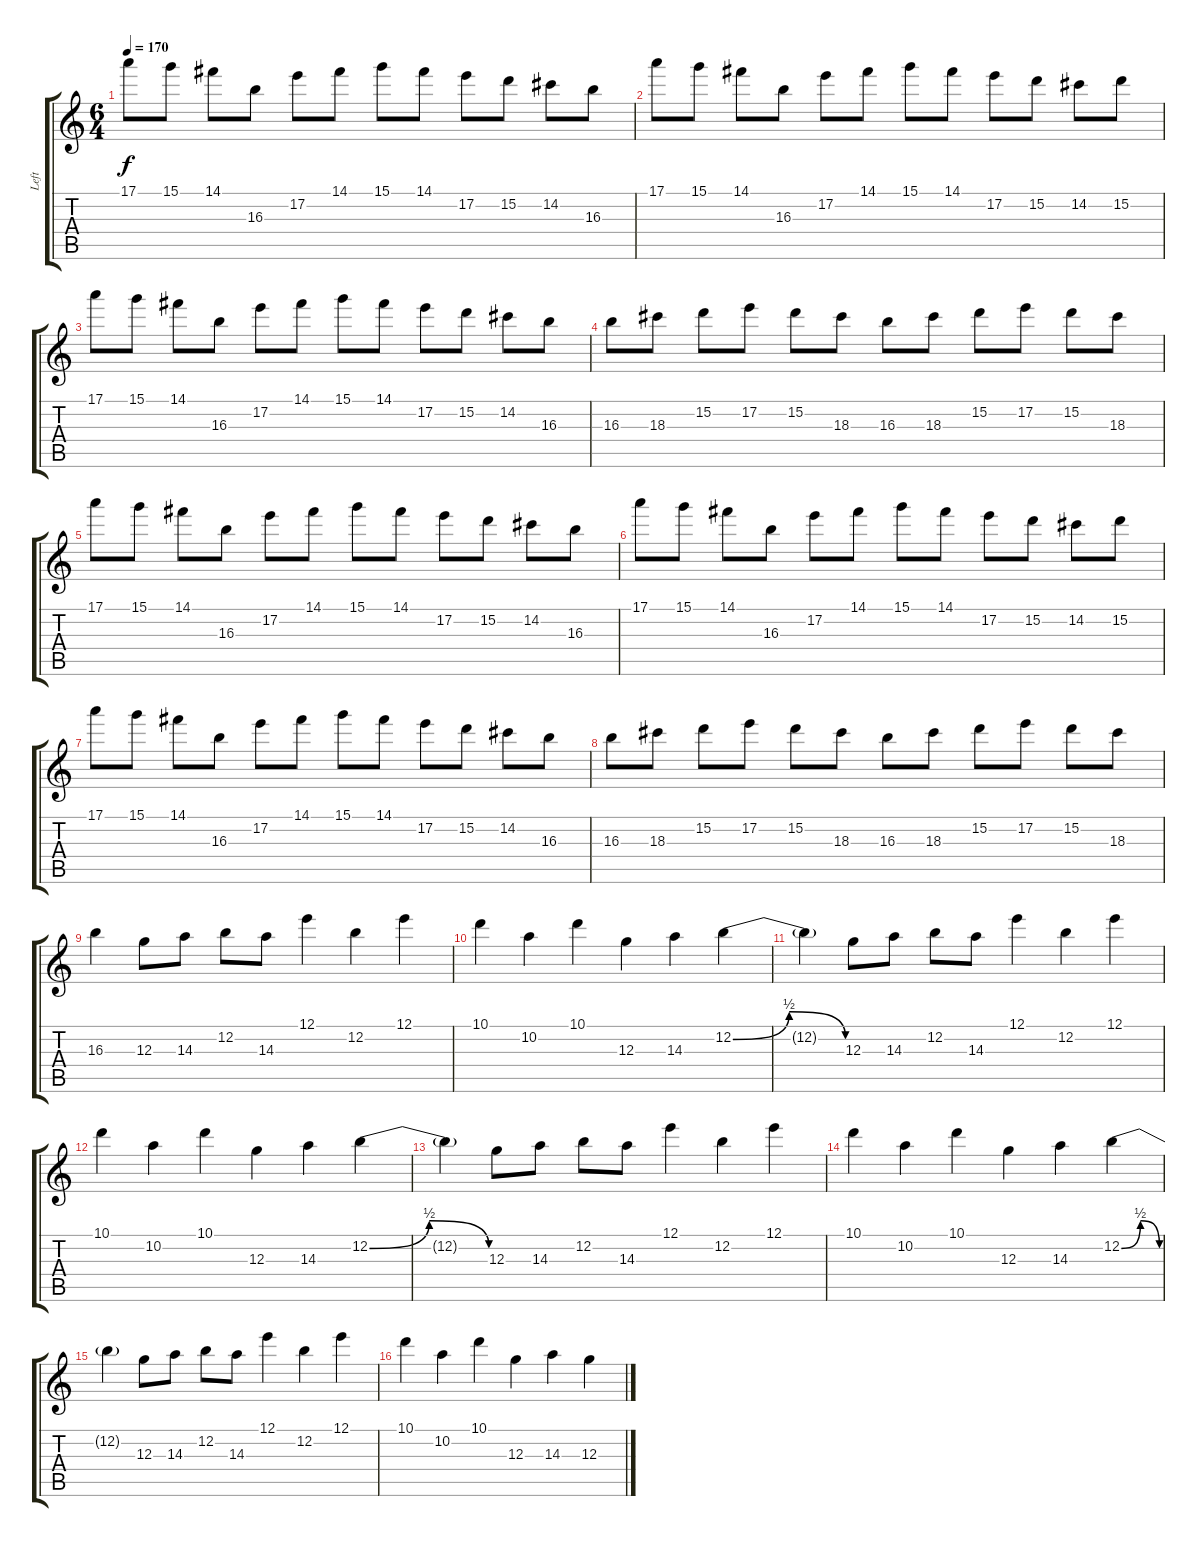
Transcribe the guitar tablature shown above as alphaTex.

\track ("Left" "Left") {instrument electricguitarjazz}
\staff {score tabs}
\tuning (E4 B3 G3 D3 A2 E2) {hide}
\ts (6 4)
\tempo 170
\clef g2
\ks c
17.1.8{dy f} 15.1.8 14.1.8 16.3.8 17.2.8 14.1.8 15.1.8 14.1.8 17.2.8 15.2.8 14.2.8 16.3.8 |
17.1.8 15.1.8 14.1.8 16.3.8 17.2.8 14.1.8 15.1.8 14.1.8 17.2.8 15.2.8 14.2.8 15.2.8 |
17.1.8 15.1.8 14.1.8 16.3.8 17.2.8 14.1.8 15.1.8 14.1.8 17.2.8 15.2.8 14.2.8 16.3.8 |
16.3.8 18.3.8 15.2.8 17.2.8 15.2.8 18.3.8 16.3.8 18.3.8 15.2.8 17.2.8 15.2.8 18.3.8 |
17.1.8 15.1.8 14.1.8 16.3.8 17.2.8 14.1.8 15.1.8 14.1.8 17.2.8 15.2.8 14.2.8 16.3.8 |
17.1.8 15.1.8 14.1.8 16.3.8 17.2.8 14.1.8 15.1.8 14.1.8 17.2.8 15.2.8 14.2.8 15.2.8 |
17.1.8 15.1.8 14.1.8 16.3.8 17.2.8 14.1.8 15.1.8 14.1.8 17.2.8 15.2.8 14.2.8 16.3.8 |
16.3.8 18.3.8 15.2.8 17.2.8 15.2.8 18.3.8 16.3.8 18.3.8 15.2.8 17.2.8 15.2.8 18.3.8 |
16.3.4 12.3.8 14.3.8 12.2.8 14.3.8 12.1.4 12.2.4 12.1.4 |
10.1.4 10.2.4 10.1.4 12.3.4 14.3.4 12.2{be (bendrelease 0 0 30 2 30 2 60 0)}.4 |
12.2{t}.4 12.3.8 14.3.8 12.2.8 14.3.8 12.1.4 12.2.4 12.1.4 |
10.1.4 10.2.4 10.1.4 12.3.4 14.3.4 12.2{be (bendrelease 0 0 30 2 30 2 60 0)}.4 |
12.2{t}.4 12.3.8 14.3.8 12.2.8 14.3.8 12.1.4 12.2.4 12.1.4 |
10.1.4 10.2.4 10.1.4 12.3.4 14.3.4 12.2{be (bendrelease 0 0 30 2 30 2 60 0)}.4 |
12.2{t}.4 12.3.8 14.3.8 12.2.8 14.3.8 12.1.4 12.2.4 12.1.4 |
10.1.4 10.2.4 10.1.4 12.3.4 14.3.4 12.3.4
